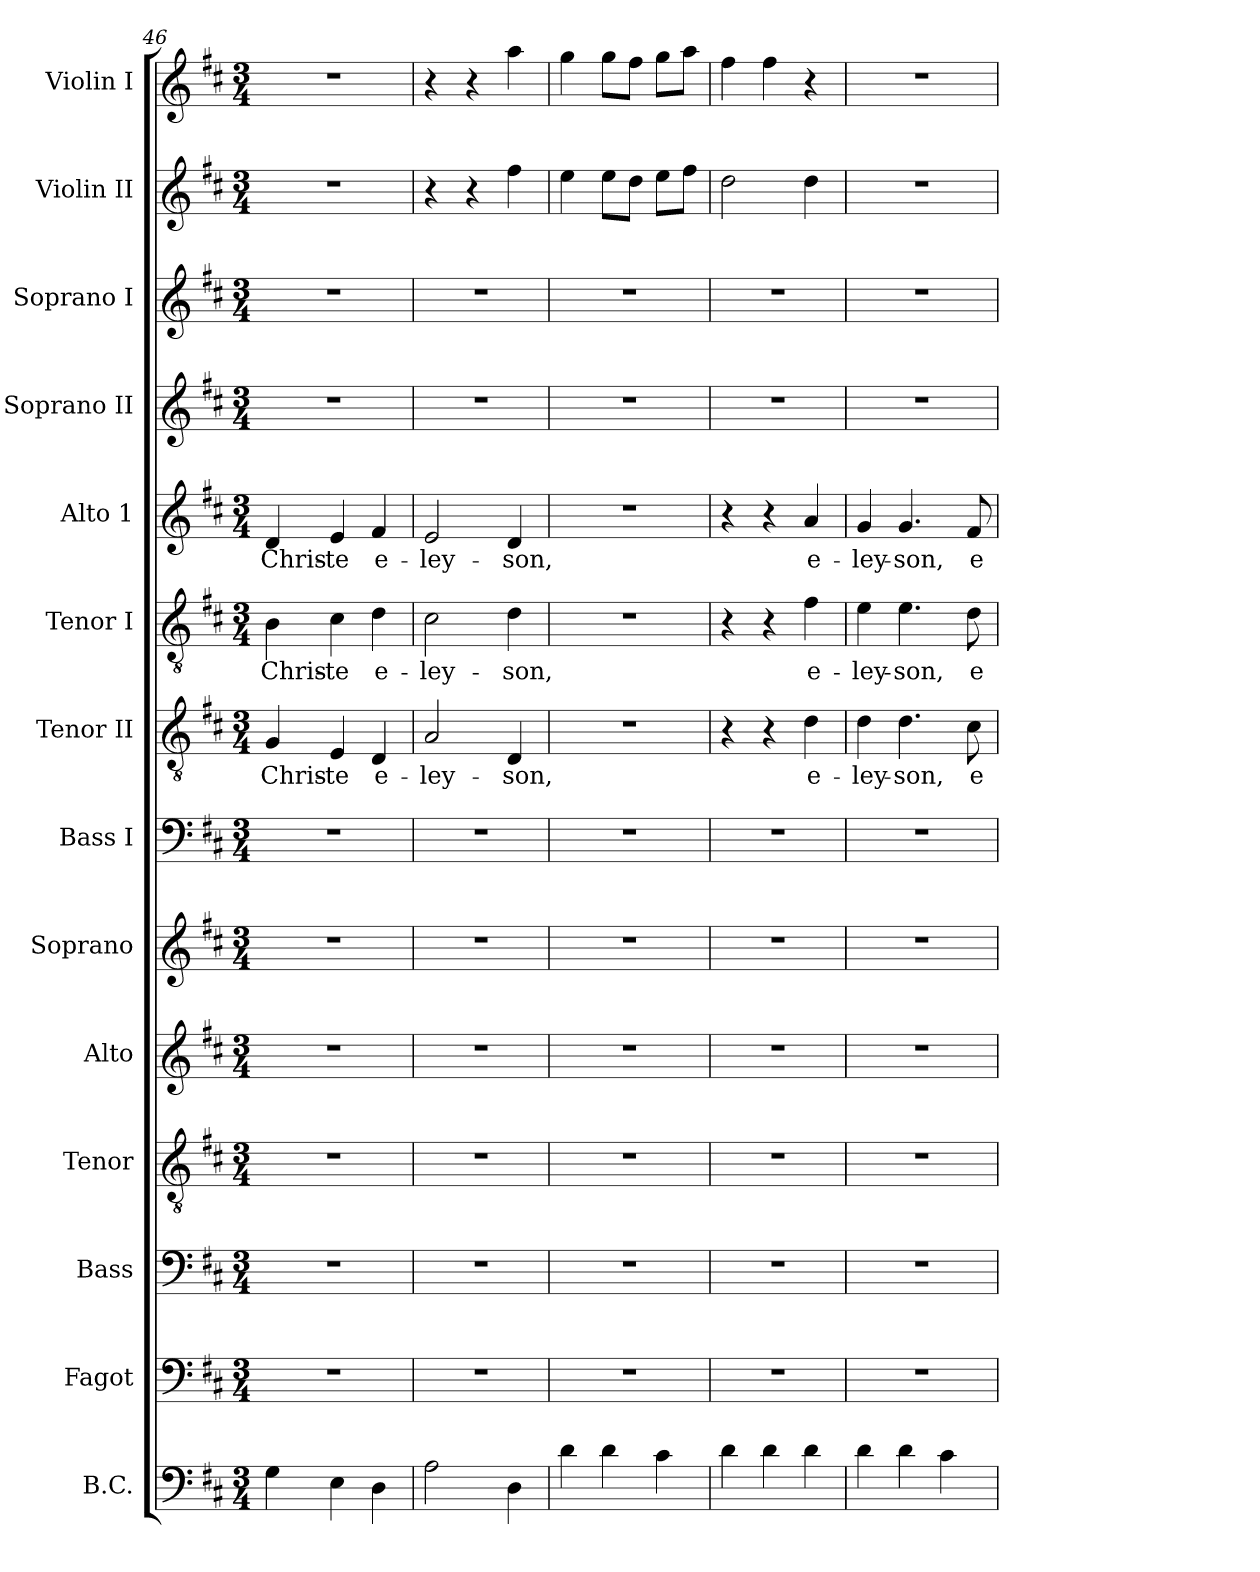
**kern	**kern	**kern	**kern	**kern	**kern	**kern	**kern	**text	**kern	**text	**kern	**text	**kern	**kern	**kern	**kern
*part14	*part13	*part12	*part11	*part10	*part9	*part8	*part7	*part7	*part6	*part6	*part5	*part5	*part4	*part3	*part2	*part1
*staff14	*staff13	*staff12	*staff11	*staff10	*staff9	*staff8	*staff7	*staff7	*staff6	*staff6	*staff5	*staff5	*staff4	*staff3	*staff2	*staff1
*I"B.C.	*I"Fagot	*I"Bass	*I"Tenor	*I"Alto	*I"Soprano	*I"Bass I	*I"Tenor II	*	*I"Tenor I	*	*I"Alto 1	*	*I"Soprano II	*I"Soprano I	*I"Violin II	*I"Violin I
*I'B.C.	*I'Fg	*	*I'T-R	*	*I'S-R	*I'B1	*I'T2	*	*I'T1	*	*I'A1	*	*I'S2	*I'S1	*I'Vln. II	*I'Vln. I
*clefF4	*clefF4	*clefF4	*clefGv2	*clefG2	*clefG2	*clefF4	*clefGv2	*	*clefGv2	*	*clefG2	*	*clefG2	*clefG2	*clefG2	*clefG2
*k[f#c#]	*k[f#c#]	*k[f#c#]	*k[f#c#]	*k[f#c#]	*k[f#c#]	*k[f#c#]	*k[f#c#]	*	*k[f#c#]	*	*k[f#c#]	*	*k[f#c#]	*k[f#c#]	*k[f#c#]	*k[f#c#]
*D:	*D:	*D:	*D:	*D:	*D:	*D:	*D:	*	*D:	*	*D:	*	*D:	*D:	*D:	*D:
*M3/4	*M3/4	*M3/4	*M3/4	*M3/4	*M3/4	*M3/4	*M3/4	*	*M3/4	*	*M3/4	*	*M3/4	*M3/4	*M3/4	*M3/4
=46	=46	=46	=46	=46	=46	=46	=46	=46	=46	=46	=46	=46	=46	=46	=46	=46
!	!	!	!	!	!	!	!	!LO:LY:b	!	!LO:LY:b	!	!LO:LY:b	!	!	!	!
4G\	2.r	2.r	2.r	2.r	2.r	2.r	4G/	Chris-	4B\	Chris-	4d/	Chris-	2.r	2.r	2.r	2.r
!	!	!	!	!	!	!	!	!LO:LY:b	!	!LO:LY:b	!	!LO:LY:b	!	!	!	!
4E\	.	.	.	.	.	.	4E/	-te	4c#\	-te	4e/	-te	.	.	.	.
!	!	!	!	!	!	!	!	!LO:LY:b	!	!LO:LY:b	!	!LO:LY:b	!	!	!	!
4D\	.	.	.	.	.	.	4D/	e-	4d\	e-	4f#/	e-	.	.	.	.
=47	=47	=47	=47	=47	=47	=47	=47	=47	=47	=47	=47	=47	=47	=47	=47	=47
!	!	!	!	!	!	!	!	!LO:LY:b	!	!LO:LY:b	!	!LO:LY:b	!	!	!	!
2A\	2.r	2.r	2.r	2.r	2.r	2.r	2A/	-ley-	2c#\	-ley-	2e/	-ley-	2.r	2.r	4r	4r
.	.	.	.	.	.	.	.	.	.	.	.	.	.	.	4r	4r
!	!	!	!	!	!	!	!	!LO:LY:b	!	!LO:LY:b	!	!LO:LY:b	!	!	!	!
4D\	.	.	.	.	.	.	4D/	-son,	4d\	-son,	4d/	-son,	.	.	4ff#\	4aa\
=48	=48	=48	=48	=48	=48	=48	=48	=48	=48	=48	=48	=48	=48	=48	=48	=48
4d\	2.r	2.r	2.r	2.r	2.r	2.r	2.r	.	2.r	.	2.r	.	2.r	2.r	4ee\	4gg\
4d\	.	.	.	.	.	.	.	.	.	.	.	.	.	.	8ee\L	8gg\L
.	.	.	.	.	.	.	.	.	.	.	.	.	.	.	8dd\J	8ff#\J
4c#\	.	.	.	.	.	.	.	.	.	.	.	.	.	.	8ee\L	8gg\L
.	.	.	.	.	.	.	.	.	.	.	.	.	.	.	8ff#\J	8aa\J
=49	=49	=49	=49	=49	=49	=49	=49	=49	=49	=49	=49	=49	=49	=49	=49	=49
4d\	2.r	2.r	2.r	2.r	2.r	2.r	4r	.	4r	.	4r	.	2.r	2.r	2dd\	4ff#\
4d\	.	.	.	.	.	.	4r	.	4r	.	4r	.	.	.	.	4ff#\
!	!	!	!	!	!	!	!	!LO:LY:b	!	!LO:LY:b	!	!LO:LY:b	!	!	!	!
4d\	.	.	.	.	.	.	4d\	e-	4f#\	e-	4a/	e-	.	.	4dd\	4r
!!LO:PB:g=z
=50	=50	=50	=50	=50	=50	=50	=50	=50	=50	=50	=50	=50	=50	=50	=50	=50
!	!	!	!	!	!	!	!	!LO:LY:b	!	!LO:LY:b	!	!LO:LY:b	!	!	!	!
4d\	2.r	2.r	2.r	2.r	2.r	2.r	4d\	-ley-	4e\	-ley-	4g/	-ley-	2.r	2.r	2.r	2.r
!	!	!	!	!	!	!	!	!LO:LY:b	!	!LO:LY:b	!	!LO:LY:b	!	!	!	!
4d\	.	.	.	.	.	.	4.d\	-son,	4.e\	-son,	4.g/	-son,	.	.	.	.
4c#\	.	.	.	.	.	.	.	.	.	.	.	.	.	.	.	.
!	!	!	!	!	!	!	!	!LO:LY:b	!	!LO:LY:b	!	!LO:LY:b	!	!	!	!
.	.	.	.	.	.	.	8c#\	e-	8d\	e-	8f#/	e-	.	.	.	.
=	=	=	=	=	=	=	=	=	=	=	=	=	=	=	=	=
*-	*-	*-	*-	*-	*-	*-	*-	*-	*-	*-	*-	*-	*-	*-	*-	*-
